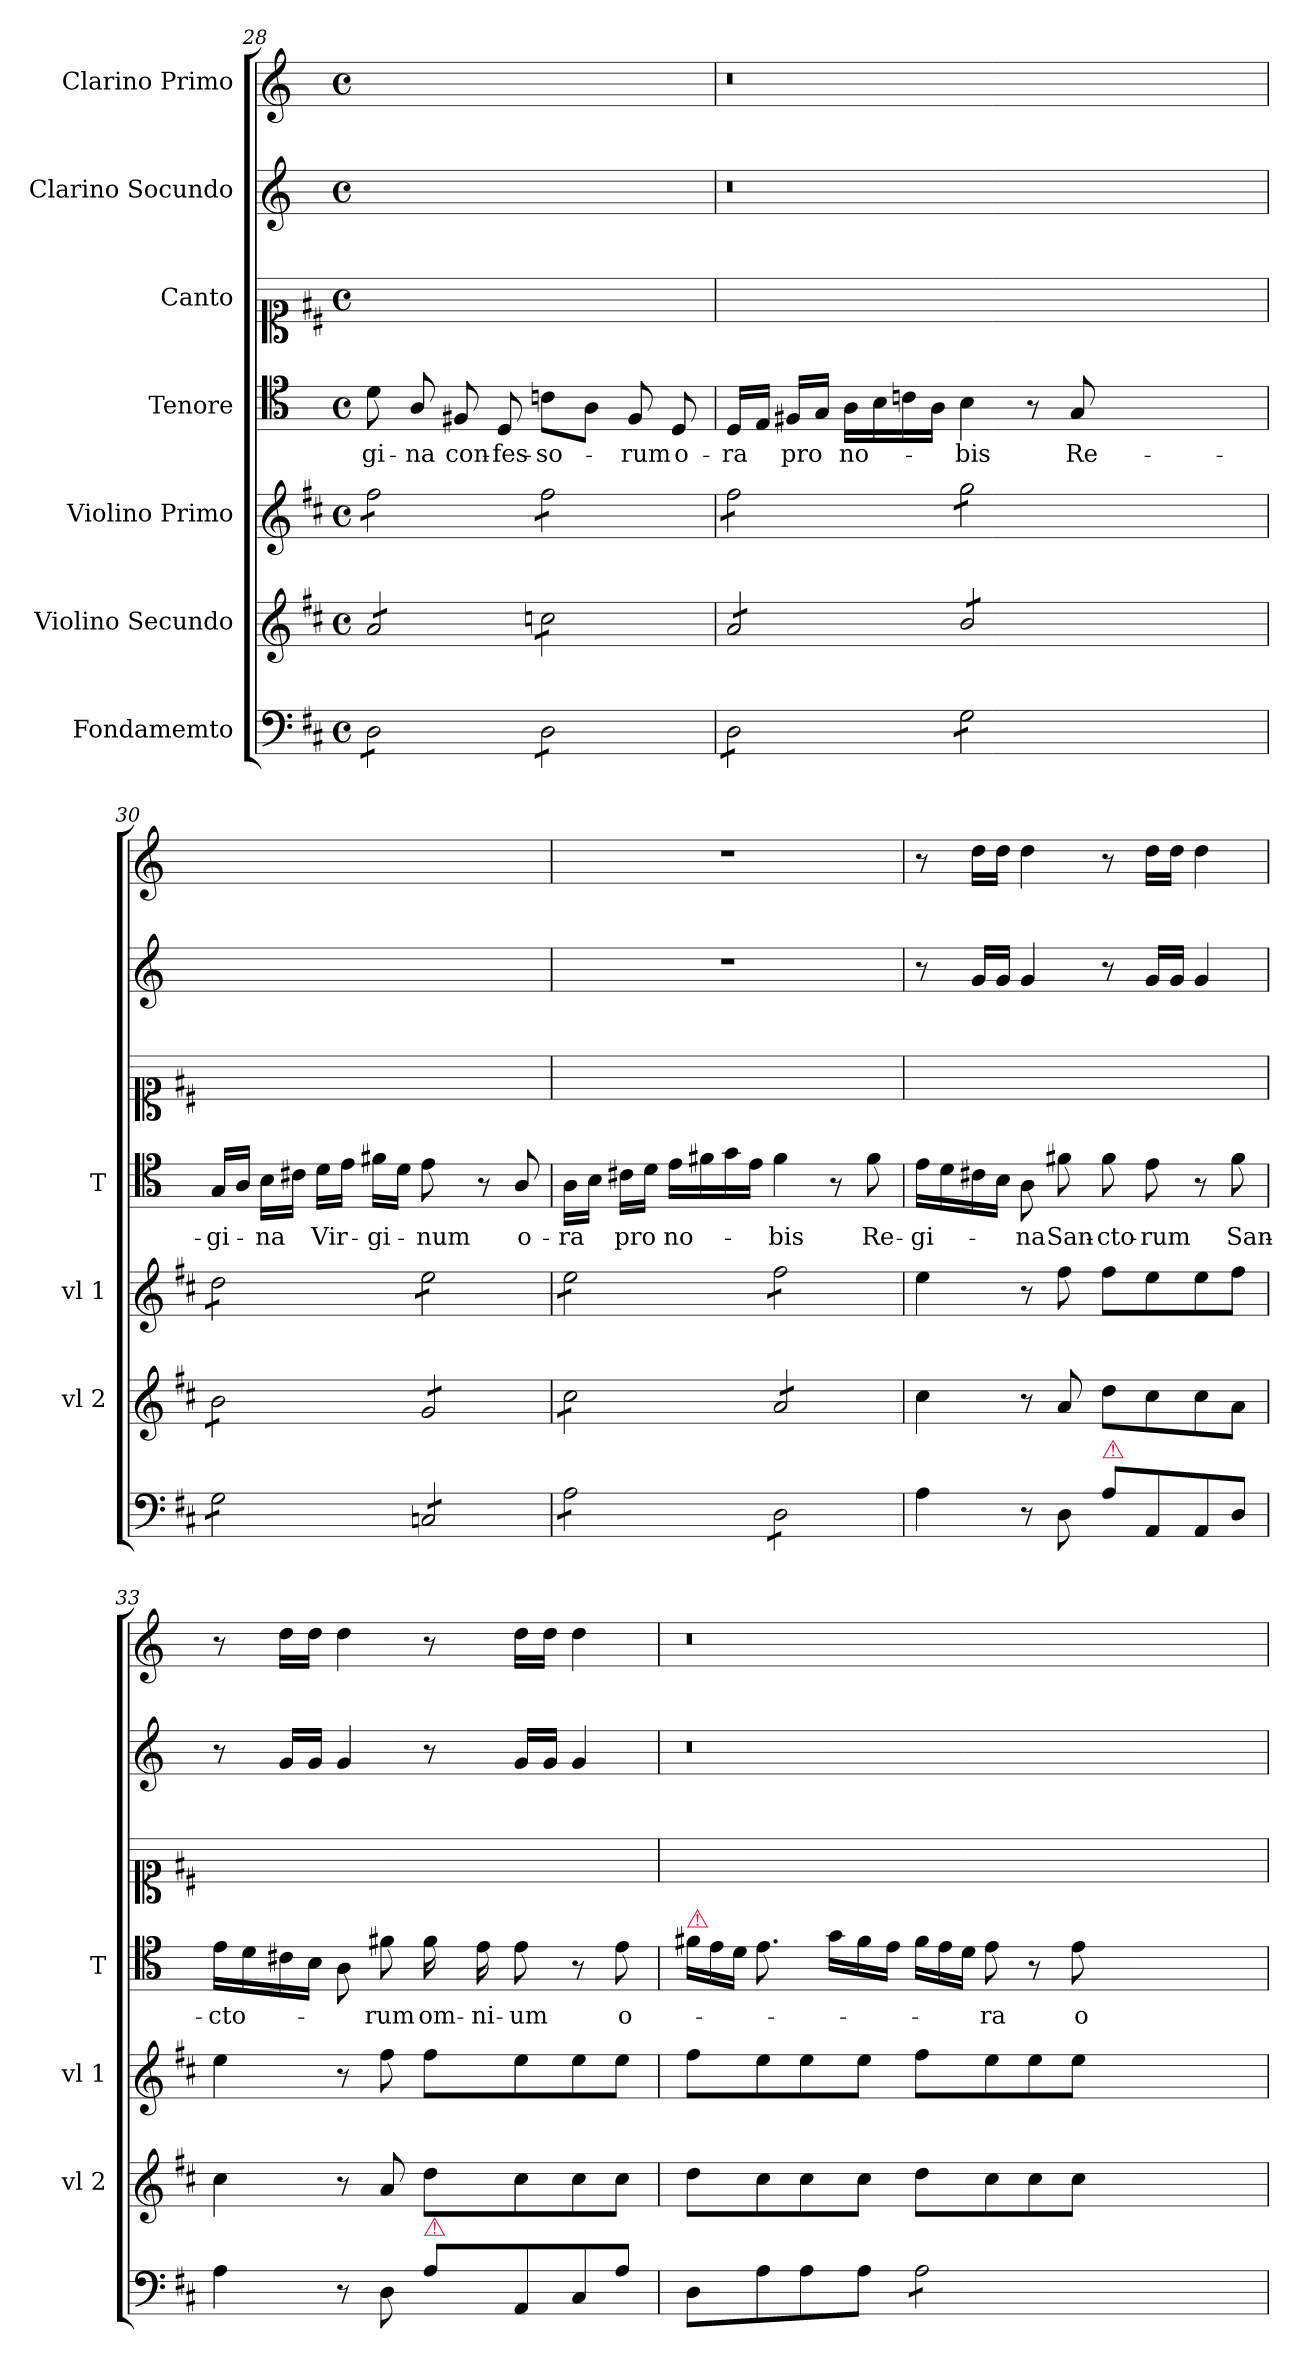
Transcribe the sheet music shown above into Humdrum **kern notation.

**kern	**kern	**kern	**kern	**text	**kern	**kern	**kern
*part7	*part6	*part5	*part4	*part4	*part3	*part2	*part1
*staff7	*staff6	*staff5	*staff4	*staff4	*staff3	*staff2	*staff1
*I"Fondamemto	*I"Violino Secundo	*I"Violino Primo	*I"Tenore	*	*I"Canto	*I"Clarino Socundo	*I"Clarino Primo
*	*I'vl 2	*I'vl 1	*I'T	*	*	*	*
*clefF4	*clefG2	*clefG2	*clefC4	*	*clefC1	*clefG2	*clefG2
*k[f#c#]	*k[f#c#]	*k[f#c#]	*	*	*k[f#c#]	*k[]	*k[]
*M4/4	*M4/4	*M4/4	*M4/4	*	*M4/4	*M4/4	*M4/4
*met(c)	*met(c)	*met(c)	*met(c)	*	*met(c)	*met(c)	*met(c)
=28	=28	=28	=28	=28	=28	=28	=28
*tremolo	*	*	*	*	*	*	*
*	*tremolo	*	*	*	*	*	*
*	*	*tremolo	*	*	*	*	*
8D\L	8a/L	8ff#\L	8d\	-gi-	1ryy	1ryy	1ryy
8D\	8a/	8ff#\	8A/	-na	.	.	.
8D\	8a/	8ff#\	8F#/	con-	.	.	.
8D\J	8a/J	8ff#\J	8D/	-fes-	.	.	.
8D\L	8ccn\L	8ff#\L	8cn\L	-so-	.	.	.
8D\	8ccn\	8ff#\	8A\J	.	.	.	.
8D\	8ccn\	8ff#\	8F#/	-rum	.	.	.
8D\J	8ccn\J	8ff#\J	8D/	o-	.	.	.
=29	=29	=29	=29	=29	=29	=29	=29
8D\L	8a/L	8ff#\L	16D/LL	-ra	1ryy	0r	0r
.	.	.	16E/JJ	.	.	.	.
8D\	8a/	8ff#\	16F#/LL	pro	.	.	.
.	.	.	16G/JJ	.	.	.	.
8D\	8a/	8ff#\	16A\LL	no-	.	.	.
.	.	.	16B\	.	.	.	.
8D\J	8a/J	8ff#\J	16cn\	.	.	.	.
.	.	.	16A\JJ	.	.	.	.
8G\L	8b/L	8gg\L	4B\	-bis	.	.	.
8G\	8b/	8gg\	.	.	.	.	.
8G\	8b/	8gg\	8r	.	.	.	.
8G\J	8b/J	8gg\J	8G/	Re-	.	.	.
1ryy	1ryy	1ryy	1ryy	.	1ryy	.	.
=30	=30	=30	=30	=30	=30	=30	=30
8G\L	8b\L	8dd\L	16G/LL	-gi-	1ryy	1ryy	1ryy
.	.	.	16A/JJ	.	.	.	.
8G\	8b\	8dd\	16B\LL	-na	.	.	.
.	.	.	16c#\JJ	.	.	.	.
8G\	8b\	8dd\	16d\LL	Vir-	.	.	.
.	.	.	16e\JJ	.	.	.	.
8G\J	8b\J	8dd\J	16f#\LL	-gi-	.	.	.
.	.	.	16d\JJ	.	.	.	.
!	!	!	!LO:N:vis=8	!	!	!	!
8Cn/L	8g/L	8ee\L	4e\	-num	.	.	.
8Cn/	8g/	8ee\	.	.	.	.	.
8Cn/	8g/	8ee\	8r	.	.	.	.
8Cn/J	8g/J	8ee\J	8A/	o-	.	.	.
=31	=31	=31	=31	=31	=31	=31	=31
8A\L	8cc#\L	8ee\L	16A\LL	-ra	1ryy	1r	1r
.	.	.	16B\JJ	.	.	.	.
8A\	8cc#\	8ee\	16c#X\LL	pro	.	.	.
.	.	.	16d\JJ	.	.	.	.
8A\	8cc#\	8ee\	16e\LL	no-	.	.	.
.	.	.	16f#\	.	.	.	.
8A\J	8cc#\J	8ee\J	16g\	.	.	.	.
.	.	.	16e\JJ	.	.	.	.
8D\L	8a/L	8ff#\L	4f#\	-bis	.	.	.
8D\	8a/	8ff#\	.	.	.	.	.
8D\	8a/	8ff#\	8r	.	.	.	.
8D\J	8a/J	8ff#\J	8f#\	Re-	.	.	.
*	*	*Xtremolo	*	*	*	*	*
*	*Xtremolo	*	*	*	*	*	*
*Xtremolo	*	*	*	*	*	*	*
=32	=32	=32	=32	=32	=32	=32	=32
4A\	4cc#\	4ee\	16e\LL	-gi-	1ryy	8r	8r
.	.	.	16d\	.	.	.	.
.	.	.	16c#\	.	.	16g/LL	16dd\LL
.	.	.	16B\JJ	.	.	16g/JJ	16dd\JJ
8r	8r	8r	8A\	-na	.	4g/	4dd\
8D\	8a/	8ff#\	8f#\	San-	.	.	.
!LO:TX:a:color=crimson:t=⚠	!	!	!	!	!	!	!
8A\L	8dd\L	8ff#\L	8f#\	-cto-	.	8r	8r
8AA/	8cc#\	8ee\	8e\	-rum	.	16g/LL	16dd\LL
.	.	.	.	.	.	16g/JJ	16dd\JJ
8AA/	8cc#\	8ee\	8r	.	.	4g/	4dd\
8D/J	8a\J	8ff#\J	8f#\	San-	.	.	.
=33	=33	=33	=33	=33	=33	=33	=33
4A\	4cc#\	4ee\	16e\LL	-cto-	1ryy	8r	8r
.	.	.	16d\	.	.	.	.
.	.	.	16c#\	.	.	16g/LL	16dd\LL
.	.	.	16B\JJ	.	.	16g/JJ	16dd\JJ
8r	8r	8r	8A\	.	.	4g/	4dd\
8D\	8a/	8ff#\	8f#\	-rum	.	.	.
!LO:TX:a:color=crimson:t=⚠	!	!	!	!	!	!	!
8A\L	8dd\L	8ff#\L	16f#\	om-	.	8r	8r
.	.	.	16e\	-ni-	.	.	.
8AA/	8cc#\	8ee\	8e\	-um	.	16g/LL	16dd\LL
.	.	.	.	.	.	16g/JJ	16dd\JJ
8C#/	8cc#\	8ee\	8r	.	.	4g/	4dd\
8A\J	8cc#\J	8ee\J	8e\	o-	.	.	.
=34	=34	=34	=34	=34	=34	=34	=34
*	*	*	*Xtuplet	*	*	*	*
!	!	!	!LO:TX:a:color=crimson:t=⚠	!	!	!	!
8D\L	8dd\L	8ff#\L	24f#\LL	.	1ryy	0r	0r
.	.	.	24e\	.	.	.	.
.	.	.	24d\JJ	.	.	.	.
8A\	8cc#\	8ee\	8.e\	.	.	.	.
8A\	8cc#\	8ee\	.	.	.	.	.
.	.	.	16g\LL	.	.	.	.
8A\J	8cc#\J	8ee\J	16f#\	.	.	.	.
.	.	.	16e\JJ	.	.	.	.
*tremolo	*	*	*	*	*	*	*
8A\L	8dd\L	8ff#\L	24f#\LL	.	.	.	.
.	.	.	24e\	.	.	.	.
.	.	.	24d\JJ	.	.	.	.
8A\	8cc#\	8ee\	8e\	-ra	.	.	.
8A\	8cc#\	8ee\	8r	.	.	.	.
8A\J	8cc#\J	8ee\J	8e\	o-	.	.	.
*Xtremolo	*	*	*	*	*	*	*
1ryy	1ryy	1ryy	1ryy	.	1ryy	.	.
=	=	=	=	=	=	=	=
*-	*-	*-	*-	*-	*-	*-	*-
